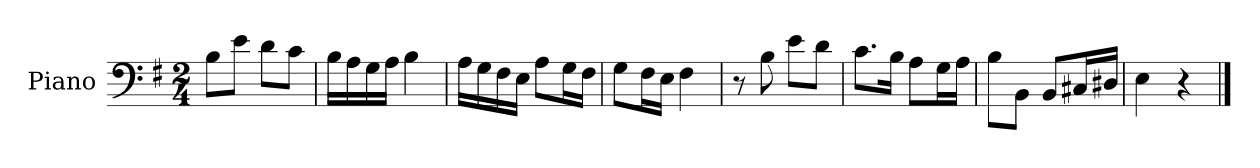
**kern
*part1
*staff1
*I"Piano
*I'Pno
*clefF4
*k[f#]
*e:
*M2/4
=1
8B\L
8e\J
8d\L
8c\J
=2
16B\LL
16A\
16G\
16A\JJ
4B\
=3
16A\LL
16G\
16F#\
16E\JJ
8A\L
16G\L
16F#\JJ
=4
8G\L
16F#\L
16E\JJ
4F#\
=5
8r
8B\
8e\L
8d\J
=6
8.c\L
16B\Jk
8A\L
16G\L
16A\JJ
=7
8B\L
8BB\J
8BB/L
16C#X/L
16D#X/JJ
=8
4E\
4r
==
*-
